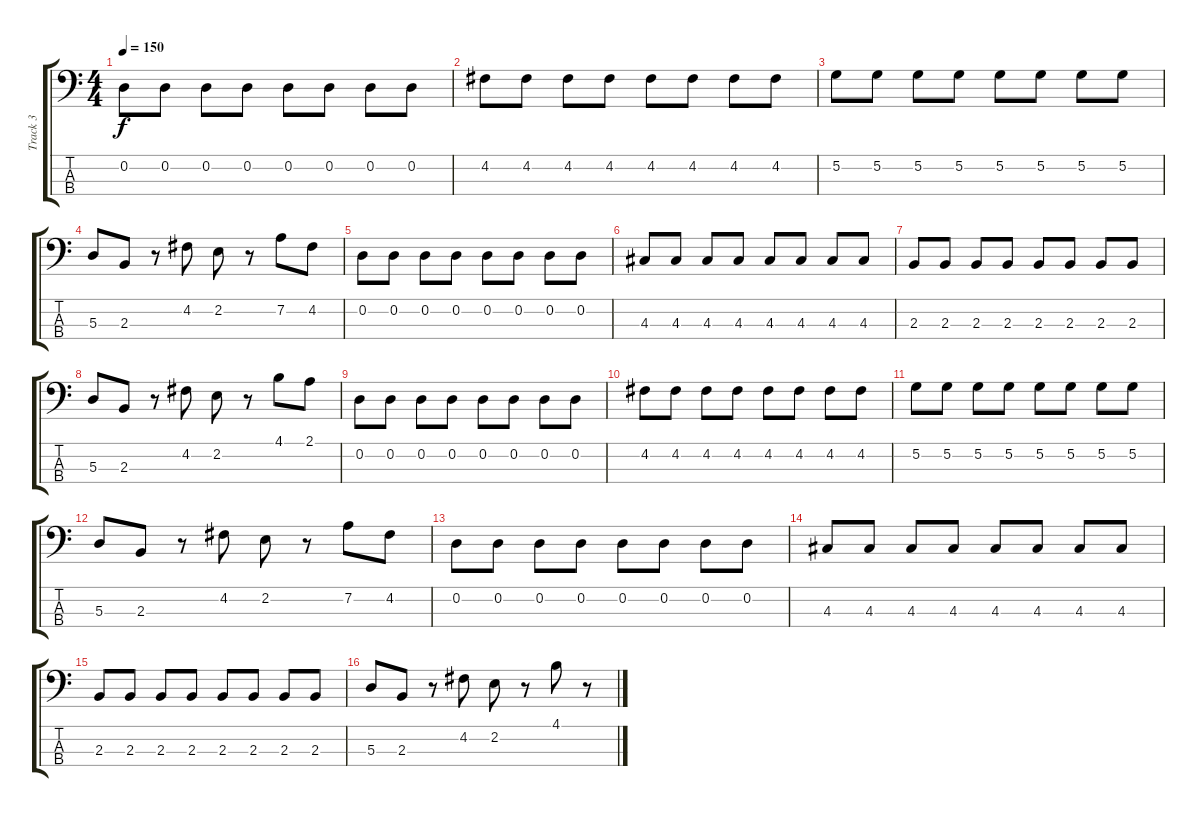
\track ("Track 3" "Track 3") {instrument electricbasspick}
\staff {score tabs}
\tuning (G2 D2 A1 D1) {hide}
\ts (4 4)
\tempo 150
\clef f4
\ks c
0.2.8{dy f} 0.2.8 0.2.8 0.2.8 0.2.8 0.2.8 0.2.8 0.2.8 |
4.2.8 4.2.8 4.2.8 4.2.8 4.2.8 4.2.8 4.2.8 4.2.8 |
5.2.8 5.2.8 5.2.8 5.2.8 5.2.8 5.2.8 5.2.8 5.2.8 |
5.3.8 2.3.8 r.8 4.2.8 2.2.8 r.8 7.2.8 4.2.8 |
0.2.8 0.2.8 0.2.8 0.2.8 0.2.8 0.2.8 0.2.8 0.2.8 |
4.3.8 4.3.8 4.3.8 4.3.8 4.3.8 4.3.8 4.3.8 4.3.8 |
2.3.8 2.3.8 2.3.8 2.3.8 2.3.8 2.3.8 2.3.8 2.3.8 |
5.3.8 2.3.8 r.8 4.2.8 2.2.8 r.8 4.1.8 2.1.8 |
0.2.8 0.2.8 0.2.8 0.2.8 0.2.8 0.2.8 0.2.8 0.2.8 |
4.2.8 4.2.8 4.2.8 4.2.8 4.2.8 4.2.8 4.2.8 4.2.8 |
5.2.8 5.2.8 5.2.8 5.2.8 5.2.8 5.2.8 5.2.8 5.2.8 |
5.3.8 2.3.8 r.8 4.2.8 2.2.8 r.8 7.2.8 4.2.8 |
0.2.8 0.2.8 0.2.8 0.2.8 0.2.8 0.2.8 0.2.8 0.2.8 |
4.3.8 4.3.8 4.3.8 4.3.8 4.3.8 4.3.8 4.3.8 4.3.8 |
2.3.8 2.3.8 2.3.8 2.3.8 2.3.8 2.3.8 2.3.8 2.3.8 |
5.3.8 2.3.8 r.8 4.2.8 2.2.8 r.8 4.1.8 r.8
